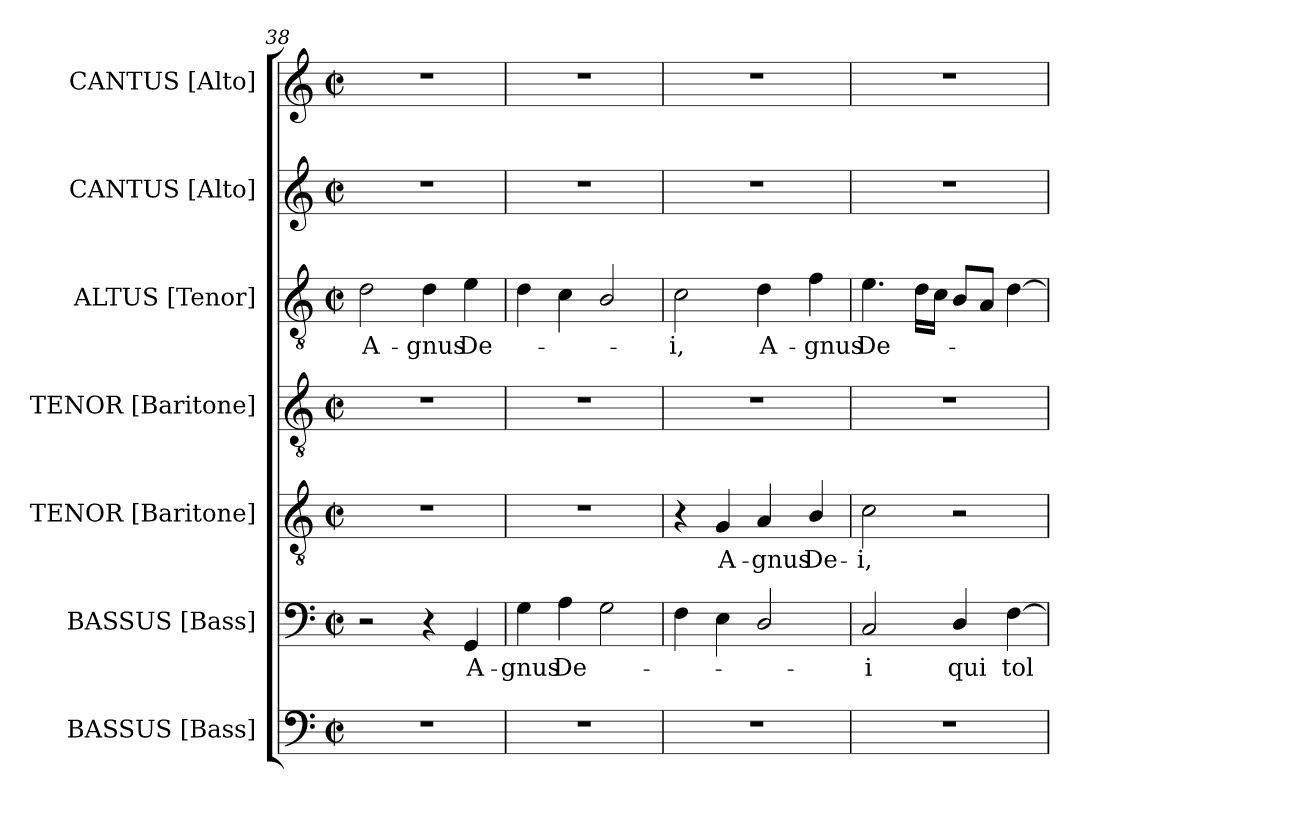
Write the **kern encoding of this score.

**kern	**kern	**text	**kern	**text	**kern	**kern	**text	**kern	**kern
*part7	*part6	*part6	*part5	*part5	*part4	*part3	*part3	*part2	*part1
*staff7	*staff6	*staff6	*staff5	*staff5	*staff4	*staff3	*staff3	*staff2	*staff1
*I"BASSUS [Bass]	*I"BASSUS [Bass]	*	*I"TENOR [Baritone]	*	*I"TENOR [Baritone]	*I"ALTUS [Tenor]	*	*I"CANTUS [Alto]	*I"CANTUS [Alto]
*I'B.	*I'B.	*	*I'Bar.	*	*I'Bar.	*I'T.	*	*I'A.	*I'A.
!!LO:PB:g=z
*clefF4	*clefF4	*	*clefGv2	*	*clefGv2	*clefGv2	*	*clefG2	*clefG2
*	*	*	*ITrd7c12	*	*ITrd7c12	*ITrd7c12	*	*	*
*k[]	*k[]	*	*k[]	*	*k[]	*k[]	*	*k[]	*k[]
*C:	*C:	*	*C:	*	*C:	*C:	*	*C:	*C:
*M2/2	*M2/2	*	*M2/2	*	*M2/2	*M2/2	*	*M2/2	*M2/2
*met(c|)	*met(c|)	*	*met(c|)	*	*met(c|)	*met(c|)	*	*met(c|)	*met(c|)
=38	=38	=38	=38	=38	=38	=38	=38	=38	=38
!	!	!	!	!	!	!	!LO:LY:b:color=#000000	!	!
1r	2r	.	1r	.	1r	2Di\	A-	1r	1r
!	!	!	!	!	!	!	!LO:LY:b:color=#000000	!	!
.	4r	.	.	.	.	4Di\	-gnus	.	.
!	!	!LO:LY:b:color=#000000	!	!	!	!	!	!	!
!	!	!	!	!	!	!	!LO:LY:b:color=#000000	!	!
.	4GGi/	A-	.	.	.	4Ei\	De-	.	.
=39	=39	=39	=39	=39	=39	=39	=39	=39	=39
!	!	!LO:LY:b:color=#000000	!	!	!	!	!	!	!
1r	4Gi\	-gnus	1r	.	1r	4Di\	.	1r	1r
!	!	!LO:LY:b:color=#000000	!	!	!	!	!	!	!
.	4Ai\	De-	.	.	.	4Ci\	.	.	.
.	2Gi\	.	.	.	.	2BBi/	.	.	.
=40	=40	=40	=40	=40	=40	=40	=40	=40	=40
!	!	!	!	!	!	!	!LO:LY:b:color=#000000	!	!
1r	4Fi\	.	4r	.	1r	2Ci\	-i,	1r	1r
!	!	!	!	!LO:LY:b:color=#000000	!	!	!	!	!
.	4Ei\	.	4GGi/	A-	.	.	.	.	.
!	!	!	!	!LO:LY:b:color=#000000	!	!	!	!	!
!	!	!	!	!	!	!	!LO:LY:b:color=#000000	!	!
.	2Di/	.	4AAi/	-gnus	.	4Di\	A-	.	.
!	!	!	!	!LO:LY:b:color=#000000	!	!	!	!	!
!	!	!	!	!	!	!	!LO:LY:b:color=#000000	!	!
.	.	.	4BBi/	De-	.	4Fi\	-gnus	.	.
=41	=41	=41	=41	=41	=41	=41	=41	=41	=41
!	!	!LO:LY:b:color=#000000	!	!	!	!	!	!	!
!	!	!	!	!LO:LY:b:color=#000000	!	!	!	!	!
!	!	!	!	!	!	!	!LO:LY:b:color=#000000	!	!
1r	2Ci/	-i	2Ci\	-i,	1r	4.Ei\	De-	1r	1r
.	.	.	.	.	.	16Di\LL	.	.	.
.	.	.	.	.	.	16Ci\JJ	.	.	.
!	!	!LO:LY:b:color=#000000	!	!	!	!	!	!	!
.	4Di/	qui	2r	.	.	8BBi/L	.	.	.
.	.	.	.	.	.	8AAi/J	.	.	.
!	!	!LO:LY:b:color=#000000	!	!	!	!	!	!	!
.	[>4Fi\	tol-	.	.	.	[>4Di\	.	.	.
=	=	=	=	=	=	=	=	=	=
*-	*-	*-	*-	*-	*-	*-	*-	*-	*-
